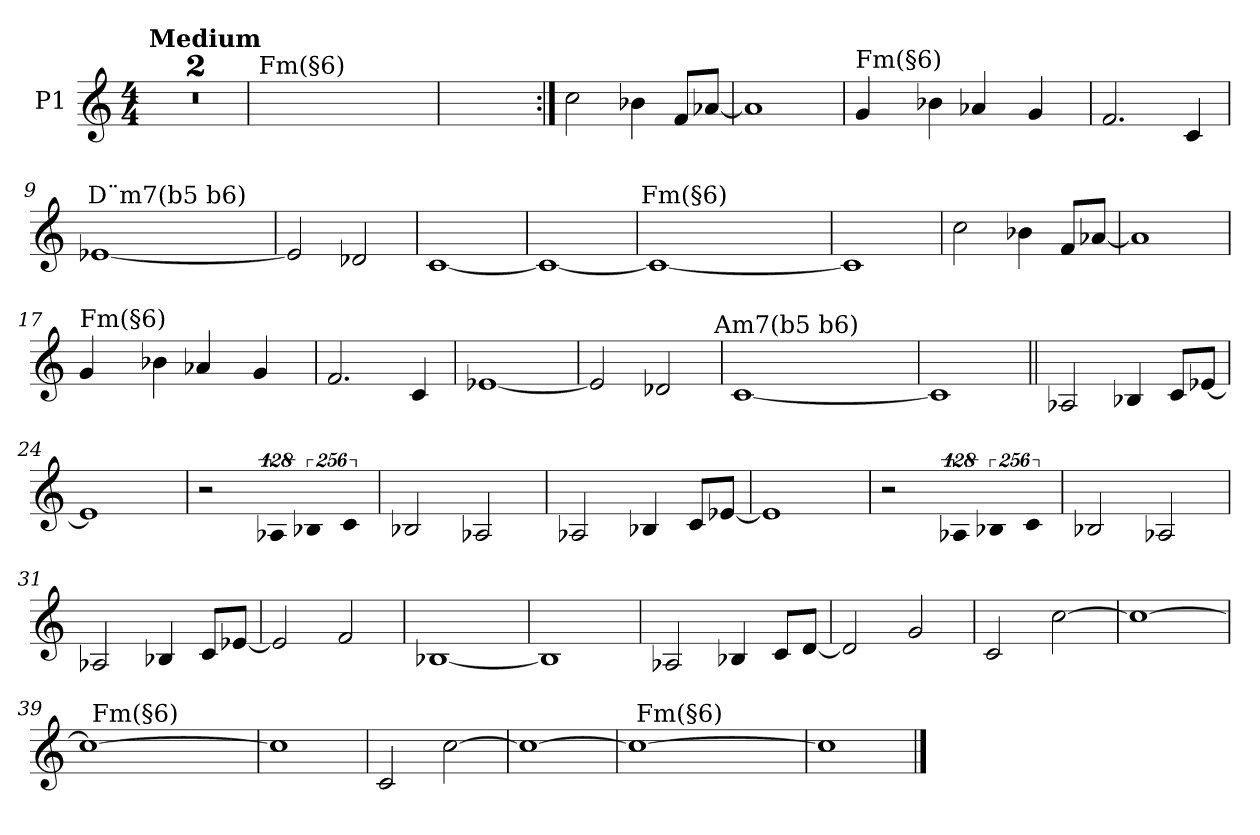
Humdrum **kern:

**kern
*part1
*staff1
*I"P1
!!LO:PB:g=z
*clefG2
*k[]
*M4/4
=1!|:
!LO:TX:a:B:t=Medium
1ryy
=2
1ryy
=3
*^
1ryy	8ryy
.	32ryy
.	128...ryy
!	!LO:TX:a:cj:t=Fm(§6)
.	2ryy
.	4ryy
.	16ryy
.	64ryy
.	1024ryy
*v	*v
=4
1ryy
!!LO:LB:g=z
=5:|!
2cci\
4b-Xi\
8fi/L
[<8a-Xi/J
=6
1a-i]
=7
*^
4gi/	16ryy
.	32ryy
.	64ryy
.	256ryy
.	1024ryy
!	!LO:TX:a:cj:t=Fm(§6)
.	2ryy
4b-Xi\	.
4a-Xi/	.
.	4ryy
4gi/	.
.	8ryy
.	128ryy
.	512.ryy
*v	*v
=8
2.fi/
4ci/
!!LO:LB:g=z
=9
*^
[<1e-Xi	4ryy
.	16ryy
.	64ryy
.	128ryy
.	512ryy
!	!LO:TX:a:cj:t=D¨m7(b5 b6)
.	2ryy
.	8ryy
.	32ryy
.	256.ryy
*v	*v
=10
2e-i/]
2d-Xi/
=11
[<1ci
=12
1ci_<
=13
*^
1ci_<	8ryy
.	128..ryy
!	!LO:TX:a:cj:t=Fm(§6)
.	2ryy
.	4ryy
.	16ryy
.	32ryy
.	64ryy
.	512ryy
*v	*v
=14
1ci]
!!LO:LB:g=z
=15
2cci\
4b-Xi\
8fi/L
[<8a-Xi/J
=16
1a-i]
=17
*^
4gi/	16ryy
.	32ryy
.	64ryy
.	256ryy
.	1024ryy
!	!LO:TX:a:cj:t=Fm(§6)
.	2ryy
4b-Xi\	.
4a-Xi/	.
.	4ryy
4gi/	.
.	8ryy
.	128ryy
.	512.ryy
*v	*v
=18
2.fi/
4ci/
!!LO:LB:g=z
=19
[<1e-Xi
=20
2e-i/]
2d-Xi/
=21
*^
[<1ci	4ryy
.	64ryy
.	1024ryy
!	!LO:TX:a:cj:t=Am7(b5 b6)
.	2ryy
.	8ryy
.	16ryy
.	32ryy
.	128...ryy
*v	*v
=22
1ci]
!!LO:LB:g=z
=23||
2A-Xi/
4B-Xi/
8ci/L
[<8e-Xi/J
=24
1e-i]
=25
2r
!LO:N:vis=4
512%85A-Xi/
!LO:N:vis=4
1024%171B-Xi/
!LO:N:vis=4
1024%171ci/
=26
2B-Xi/
2A-Xi/
!!LO:LB:g=z
=27
2A-Xi/
4B-Xi/
8ci/L
[<8e-Xi/J
=28
1e-i]
=29
2r
!LO:N:vis=4
512%85A-Xi/
!LO:N:vis=4
1024%171B-Xi/
!LO:N:vis=4
1024%171ci/
=30
2B-Xi/
2A-Xi/
!!LO:LB:g=z
=31
2A-Xi/
4B-Xi/
8ci/L
[<8e-Xi/J
=32
2e-i/]
2fi/
=33
[<1B-Xi
=34
1B-i]
=35
2A-Xi/
4B-Xi/
8ci/L
[<8di/J
=36
2di/]
2gi/
!!LO:LB:g=z
=37
2ci/
[>2cci\
=38
1cci_>
=39
*^
1cci_>	8ryy
.	16ryy
.	64.ryy
!	!LO:TX:a:cj:t=Fm(§6)
.	2ryy
.	4ryy
.	32ryy
.	128ryy
*v	*v
=40
1cci]
=41
2ci/
[>2cci\
=42
1cci_>
=43
*^
1cci_>	8ryy
.	32ryy
.	64...ryy
!	!LO:TX:a:cj:t=Fm(§6)
.	2ryy
.	4ryy
.	16ryy
.	512ryy
*v	*v
=44
1cci]
==
*-
